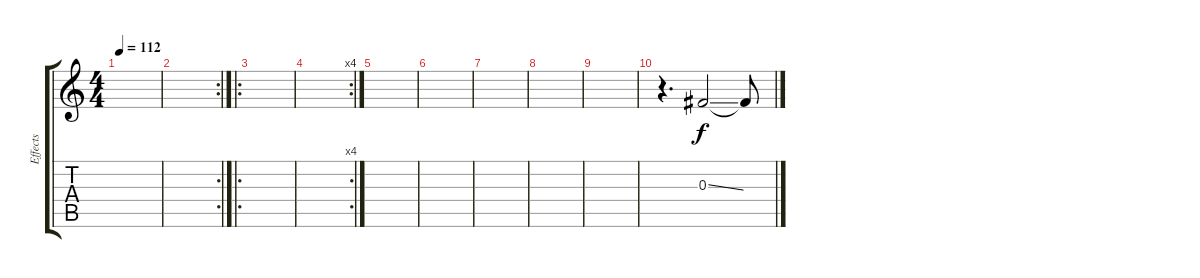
\track ("Effects" "Effects") {instrument distortionguitar}
\staff {score tabs}
\tuning (Eb4 Bb3 Gb3 Db3 Ab2 Eb2) {hide}
\ts (4 4)
\tempo 112
\clef g2
\ks c
|
\rc 2
|
\ro
|
\rc 4
|
|
|
|
|
|
r.4{d} 0.3{ss}.2 0.3{t}.8
